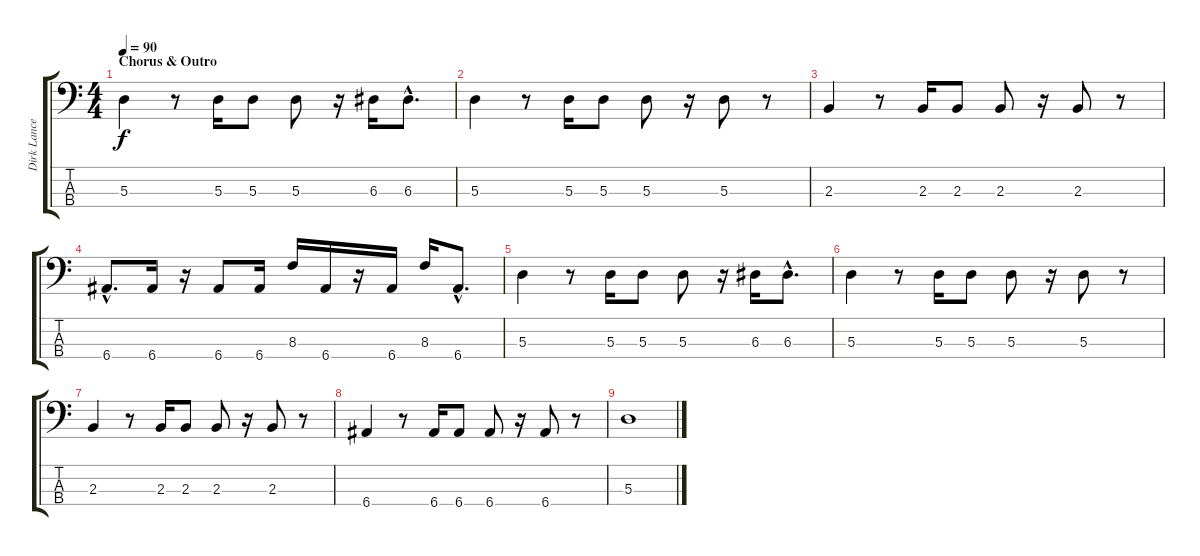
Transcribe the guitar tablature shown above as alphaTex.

\track ("Dirk Lance [Acoustic Bass]" "Dirk Lance") {instrument acousticbass}
\staff {score tabs}
\tuning (G2 D2 A1 E1) {hide}
\ts (4 4)
\section ("" "Chorus & Outro")
\tempo 90
\clef f4
\ks c
5.3.4{dy f} r.8 5.3.16 5.3.8 5.3.8 r.16 6.3.16 6.3{hac}.8{d} |
5.3.4 r.8 5.3.16 5.3.8 5.3.8 r.16 5.3.8 r.8 |
2.3.4 r.8 2.3.16 2.3.8 2.3.8 r.16 2.3.8 r.8 |
6.4{hac}.8{d} 6.4.16 r.16 6.4.8 6.4.16 8.3.16 6.4.16 r.16 6.4.16 8.3.16 6.4{hac}.8{d} |
5.3.4 r.8 5.3.16 5.3.8 5.3.8 r.16 6.3.16 6.3{hac}.8{d} |
5.3.4 r.8 5.3.16 5.3.8 5.3.8 r.16 5.3.8 r.8 |
2.3.4 r.8 2.3.16 2.3.8 2.3.8 r.16 2.3.8 r.8 |
6.4.4 r.8 6.4.16 6.4.8 6.4.8 r.16 6.4.8 r.8 |
5.3.1
